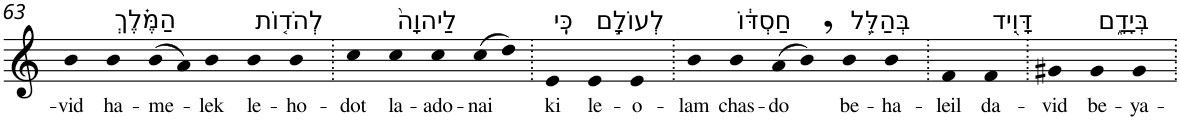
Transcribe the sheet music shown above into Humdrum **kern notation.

**kern	**text
*part1	*part1
*staff1	*staff1
*I"Piano	*
*I'Pno	*
!!LO:PB:g=z
*clefG2	*
*k[]	*
=63	=63
!	!LO:LY:b
4b	-vid
!LO:TX:a:t=הַמֶּ֗לֶךְ	!
!	!LO:LY:b
4b	ha-
!	!LO:LY:b
(>8b	-me-
8a)	.
!	!LO:LY:b
4b	-lek
!LO:TX:a:t=לְהֹד֤וֹת	!
!	!LO:LY:b
4b	le-
!	!LO:LY:b
4b	-ho-
=64.	=64.
!	!LO:LY:b
4cc	-dot
!LO:TX:a:t=לַיהוָה֙	!
!	!LO:LY:b
4cc	la-
!	!LO:LY:b
4cc	-ado-
!	!LO:LY:b
(>8cc	-nai
8dd)	.
=65.	=65.
!LO:TX:a:t=כִּֽי	!
!	!LO:LY:b
4e	ki
!LO:TX:a:t=לְעוֹלָ֣ם	!
!	!LO:LY:b
4e	le-
!	!LO:LY:b
4e	-o-
=66.	=66.
!	!LO:LY:b
4b	-lam
!LO:TX:a:t=חַסְדּ֔וֹ	!
!	!LO:LY:b
4b	chas-
!	!LO:LY:b
(>8a	-do
8b,)	.
!LO:TX:a:t=בְּהַלֵּ֥ל	!
!	!LO:LY:b
4b	be-
!	!LO:LY:b
4b	-ha-
=67.	=67.
!	!LO:LY:b
4f	-leil
!LO:TX:a:t=דָּוִ֖יד	!
!	!LO:LY:b
4f	da-
=68.	=68.
!	!LO:LY:b
4g#X	-vid
!LO:TX:a:t=בְּיָדָ֑ם	!
!	!LO:LY:b
4g#	be-
!	!LO:LY:b
4g#	-ya-
=.	=.
*-	*-
